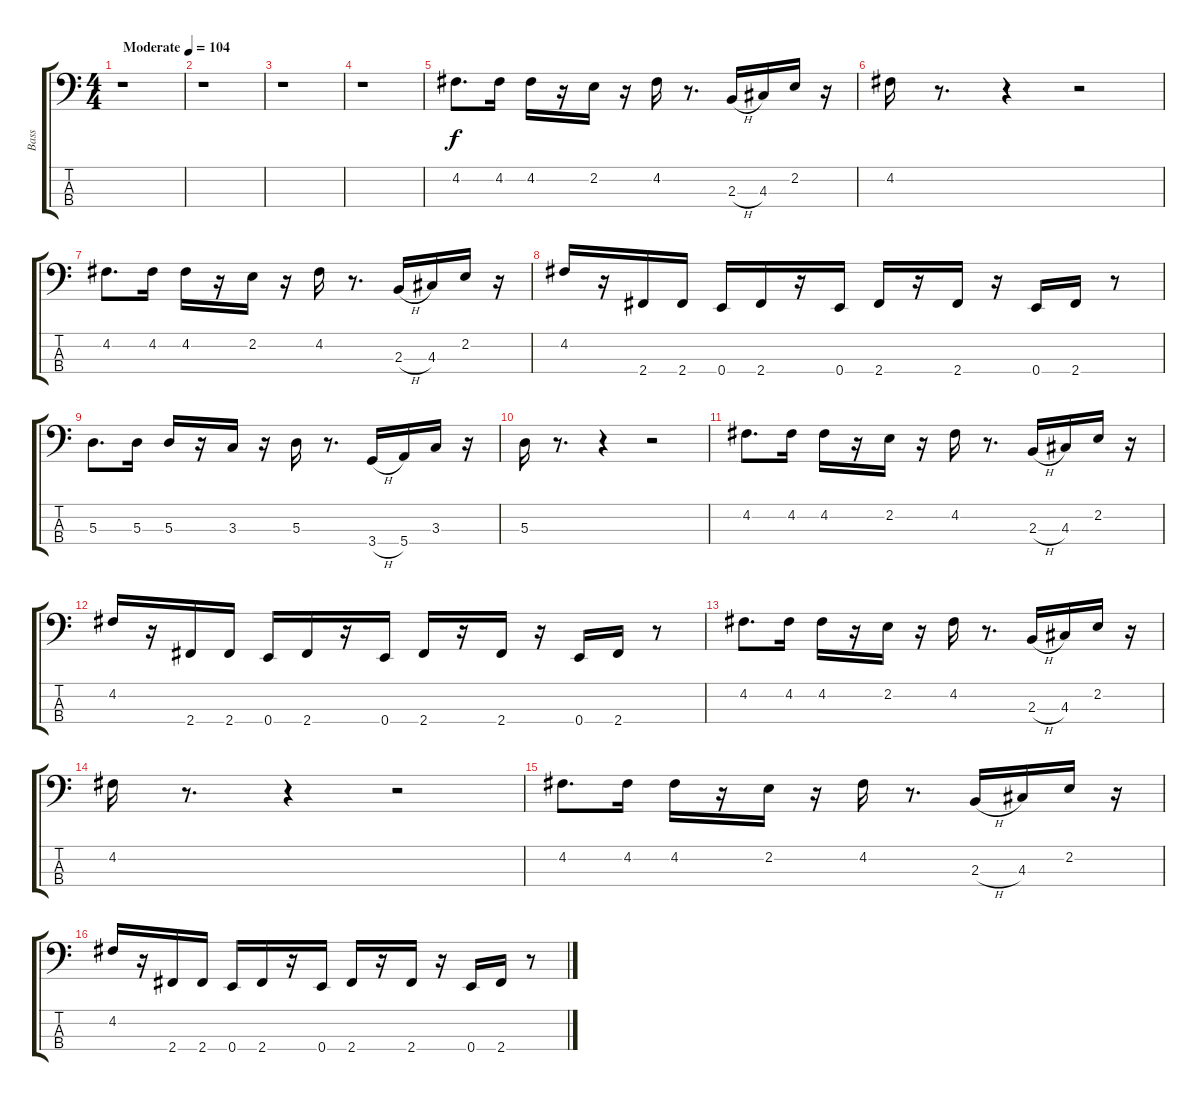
\track ("Bass" "Bass") {instrument electricbassfinger}
\staff {score tabs}
\tuning (G2 D2 A1 E1) {hide}
\ts (4 4)
\tempo (104 "Moderate")
\clef f4
\ks c
r.1{dy f instrument electricbassfinger} |
r.1 |
r.1 |
r.1 |
4.2.8{d} 4.2.16 4.2.16 r.16 2.2.16 r.16 4.2.16 r.8{d} 2.3{h}.16 4.3.16 2.2.16 r.16 |
4.2.16 r.8{d} r.4 r.2 |
4.2.8{d} 4.2.16 4.2.16 r.16 2.2.16 r.16 4.2.16 r.8{d} 2.3{h}.16 4.3.16 2.2.16 r.16 |
4.2.16 r.16 2.4.16 2.4.16 0.4.16 2.4.16 r.16 0.4.16 2.4.16 r.16 2.4.16 r.16 0.4.16 2.4.16 r.8 |
5.3.8{d} 5.3.16 5.3.16 r.16 3.3.16 r.16 5.3.16 r.8{d} 3.4{h}.16 5.4.16 3.3.16 r.16 |
5.3.16 r.8{d} r.4 r.2 |
4.2.8{d} 4.2.16 4.2.16 r.16 2.2.16 r.16 4.2.16 r.8{d} 2.3{h}.16 4.3.16 2.2.16 r.16 |
4.2.16 r.16 2.4.16 2.4.16 0.4.16 2.4.16 r.16 0.4.16 2.4.16 r.16 2.4.16 r.16 0.4.16 2.4.16 r.8 |
4.2.8{d} 4.2.16 4.2.16 r.16 2.2.16 r.16 4.2.16 r.8{d} 2.3{h}.16 4.3.16 2.2.16 r.16 |
4.2.16 r.8{d} r.4 r.2 |
4.2.8{d} 4.2.16 4.2.16 r.16 2.2.16 r.16 4.2.16 r.8{d} 2.3{h}.16 4.3.16 2.2.16 r.16 |
4.2.16 r.16 2.4.16 2.4.16 0.4.16 2.4.16 r.16 0.4.16 2.4.16 r.16 2.4.16 r.16 0.4.16 2.4.16 r.8
